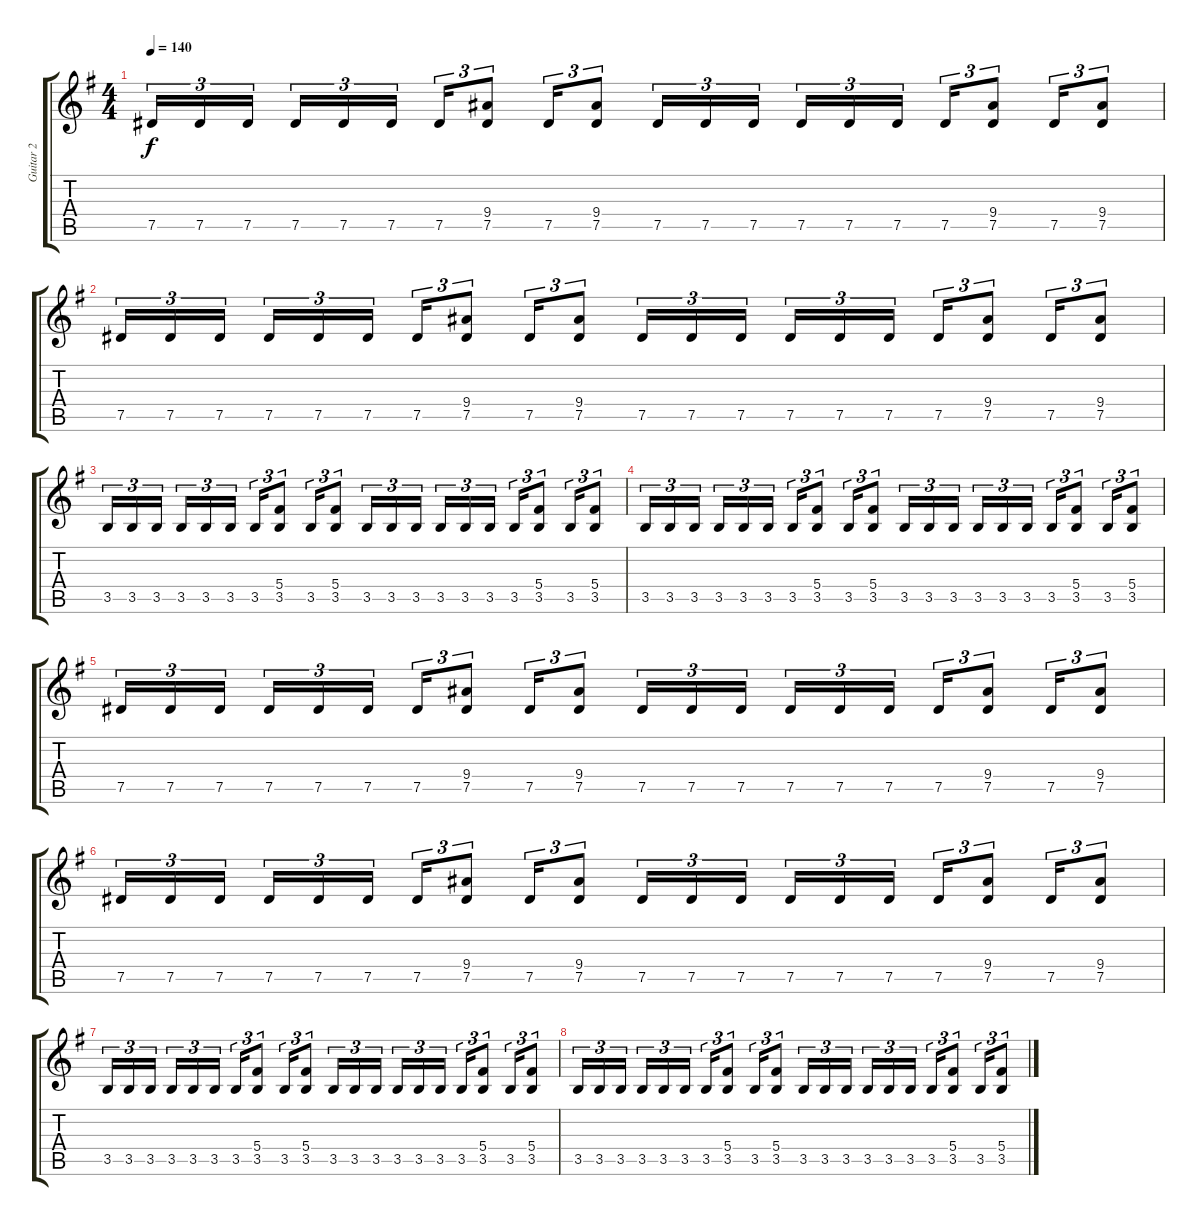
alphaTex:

\track ("Guitar 2" "Guitar 2") {instrument overdrivenguitar}
\staff {score tabs}
\tuning (Eb4 Bb3 Gb3 Db3 Ab2 Eb2) {hide}
\ts (4 4)
\tempo 140
\clef g2
\ks eminor
7.5.16{tu (3 2) dy f} 7.5.16{tu (3 2)} 7.5.16{tu (3 2) beam splitsecondary} 7.5.16{tu (3 2)} 7.5.16{tu (3 2)} 7.5.16{tu (3 2)} 7.5.16{tu (3 2)} (9.4 7.5).8{tu (3 2)} 7.5.16{tu (3 2)} (9.4 7.5).8{tu (3 2)} 7.5.16{tu (3 2)} 7.5.16{tu (3 2)} 7.5.16{tu (3 2) beam splitsecondary} 7.5.16{tu (3 2)} 7.5.16{tu (3 2)} 7.5.16{tu (3 2)} 7.5.16{tu (3 2)} (9.4 7.5).8{tu (3 2)} 7.5.16{tu (3 2)} (9.4 7.5).8{tu (3 2)} |
7.5.16{tu (3 2)} 7.5.16{tu (3 2)} 7.5.16{tu (3 2) beam splitsecondary} 7.5.16{tu (3 2)} 7.5.16{tu (3 2)} 7.5.16{tu (3 2)} 7.5.16{tu (3 2)} (9.4 7.5).8{tu (3 2)} 7.5.16{tu (3 2)} (9.4 7.5).8{tu (3 2)} 7.5.16{tu (3 2)} 7.5.16{tu (3 2)} 7.5.16{tu (3 2) beam splitsecondary} 7.5.16{tu (3 2)} 7.5.16{tu (3 2)} 7.5.16{tu (3 2)} 7.5.16{tu (3 2)} (9.4 7.5).8{tu (3 2)} 7.5.16{tu (3 2)} (9.4 7.5).8{tu (3 2)} |
3.5.16{tu (3 2)} 3.5.16{tu (3 2)} 3.5.16{tu (3 2) beam splitsecondary} 3.5.16{tu (3 2)} 3.5.16{tu (3 2)} 3.5.16{tu (3 2)} 3.5.16{tu (3 2)} (5.4 3.5).8{tu (3 2)} 3.5.16{tu (3 2)} (5.4 3.5).8{tu (3 2)} 3.5.16{tu (3 2)} 3.5.16{tu (3 2)} 3.5.16{tu (3 2) beam splitsecondary} 3.5.16{tu (3 2)} 3.5.16{tu (3 2)} 3.5.16{tu (3 2)} 3.5.16{tu (3 2)} (5.4 3.5).8{tu (3 2)} 3.5.16{tu (3 2)} (5.4 3.5).8{tu (3 2)} |
3.5.16{tu (3 2)} 3.5.16{tu (3 2)} 3.5.16{tu (3 2) beam splitsecondary} 3.5.16{tu (3 2)} 3.5.16{tu (3 2)} 3.5.16{tu (3 2)} 3.5.16{tu (3 2)} (5.4 3.5).8{tu (3 2)} 3.5.16{tu (3 2)} (5.4 3.5).8{tu (3 2)} 3.5.16{tu (3 2)} 3.5.16{tu (3 2)} 3.5.16{tu (3 2) beam splitsecondary} 3.5.16{tu (3 2)} 3.5.16{tu (3 2)} 3.5.16{tu (3 2)} 3.5.16{tu (3 2)} (5.4 3.5).8{tu (3 2)} 3.5.16{tu (3 2)} (5.4 3.5).8{tu (3 2)} |
7.5.16{tu (3 2)} 7.5.16{tu (3 2)} 7.5.16{tu (3 2) beam splitsecondary} 7.5.16{tu (3 2)} 7.5.16{tu (3 2)} 7.5.16{tu (3 2)} 7.5.16{tu (3 2)} (9.4 7.5).8{tu (3 2)} 7.5.16{tu (3 2)} (9.4 7.5).8{tu (3 2)} 7.5.16{tu (3 2)} 7.5.16{tu (3 2)} 7.5.16{tu (3 2) beam splitsecondary} 7.5.16{tu (3 2)} 7.5.16{tu (3 2)} 7.5.16{tu (3 2)} 7.5.16{tu (3 2)} (9.4 7.5).8{tu (3 2)} 7.5.16{tu (3 2)} (9.4 7.5).8{tu (3 2)} |
7.5.16{tu (3 2)} 7.5.16{tu (3 2)} 7.5.16{tu (3 2) beam splitsecondary} 7.5.16{tu (3 2)} 7.5.16{tu (3 2)} 7.5.16{tu (3 2)} 7.5.16{tu (3 2)} (9.4 7.5).8{tu (3 2)} 7.5.16{tu (3 2)} (9.4 7.5).8{tu (3 2)} 7.5.16{tu (3 2)} 7.5.16{tu (3 2)} 7.5.16{tu (3 2) beam splitsecondary} 7.5.16{tu (3 2)} 7.5.16{tu (3 2)} 7.5.16{tu (3 2)} 7.5.16{tu (3 2)} (9.4 7.5).8{tu (3 2)} 7.5.16{tu (3 2)} (9.4 7.5).8{tu (3 2)} |
3.5.16{tu (3 2)} 3.5.16{tu (3 2)} 3.5.16{tu (3 2) beam splitsecondary} 3.5.16{tu (3 2)} 3.5.16{tu (3 2)} 3.5.16{tu (3 2)} 3.5.16{tu (3 2)} (5.4 3.5).8{tu (3 2)} 3.5.16{tu (3 2)} (5.4 3.5).8{tu (3 2)} 3.5.16{tu (3 2)} 3.5.16{tu (3 2)} 3.5.16{tu (3 2) beam splitsecondary} 3.5.16{tu (3 2)} 3.5.16{tu (3 2)} 3.5.16{tu (3 2)} 3.5.16{tu (3 2)} (5.4 3.5).8{tu (3 2)} 3.5.16{tu (3 2)} (5.4 3.5).8{tu (3 2)} |
3.5.16{tu (3 2)} 3.5.16{tu (3 2)} 3.5.16{tu (3 2) beam splitsecondary} 3.5.16{tu (3 2)} 3.5.16{tu (3 2)} 3.5.16{tu (3 2)} 3.5.16{tu (3 2)} (5.4 3.5).8{tu (3 2)} 3.5.16{tu (3 2)} (5.4 3.5).8{tu (3 2)} 3.5.16{tu (3 2)} 3.5.16{tu (3 2)} 3.5.16{tu (3 2) beam splitsecondary} 3.5.16{tu (3 2)} 3.5.16{tu (3 2)} 3.5.16{tu (3 2)} 3.5.16{tu (3 2)} (5.4 3.5).8{tu (3 2)} 3.5.16{tu (3 2)} (5.4 3.5).8{tu (3 2)}
